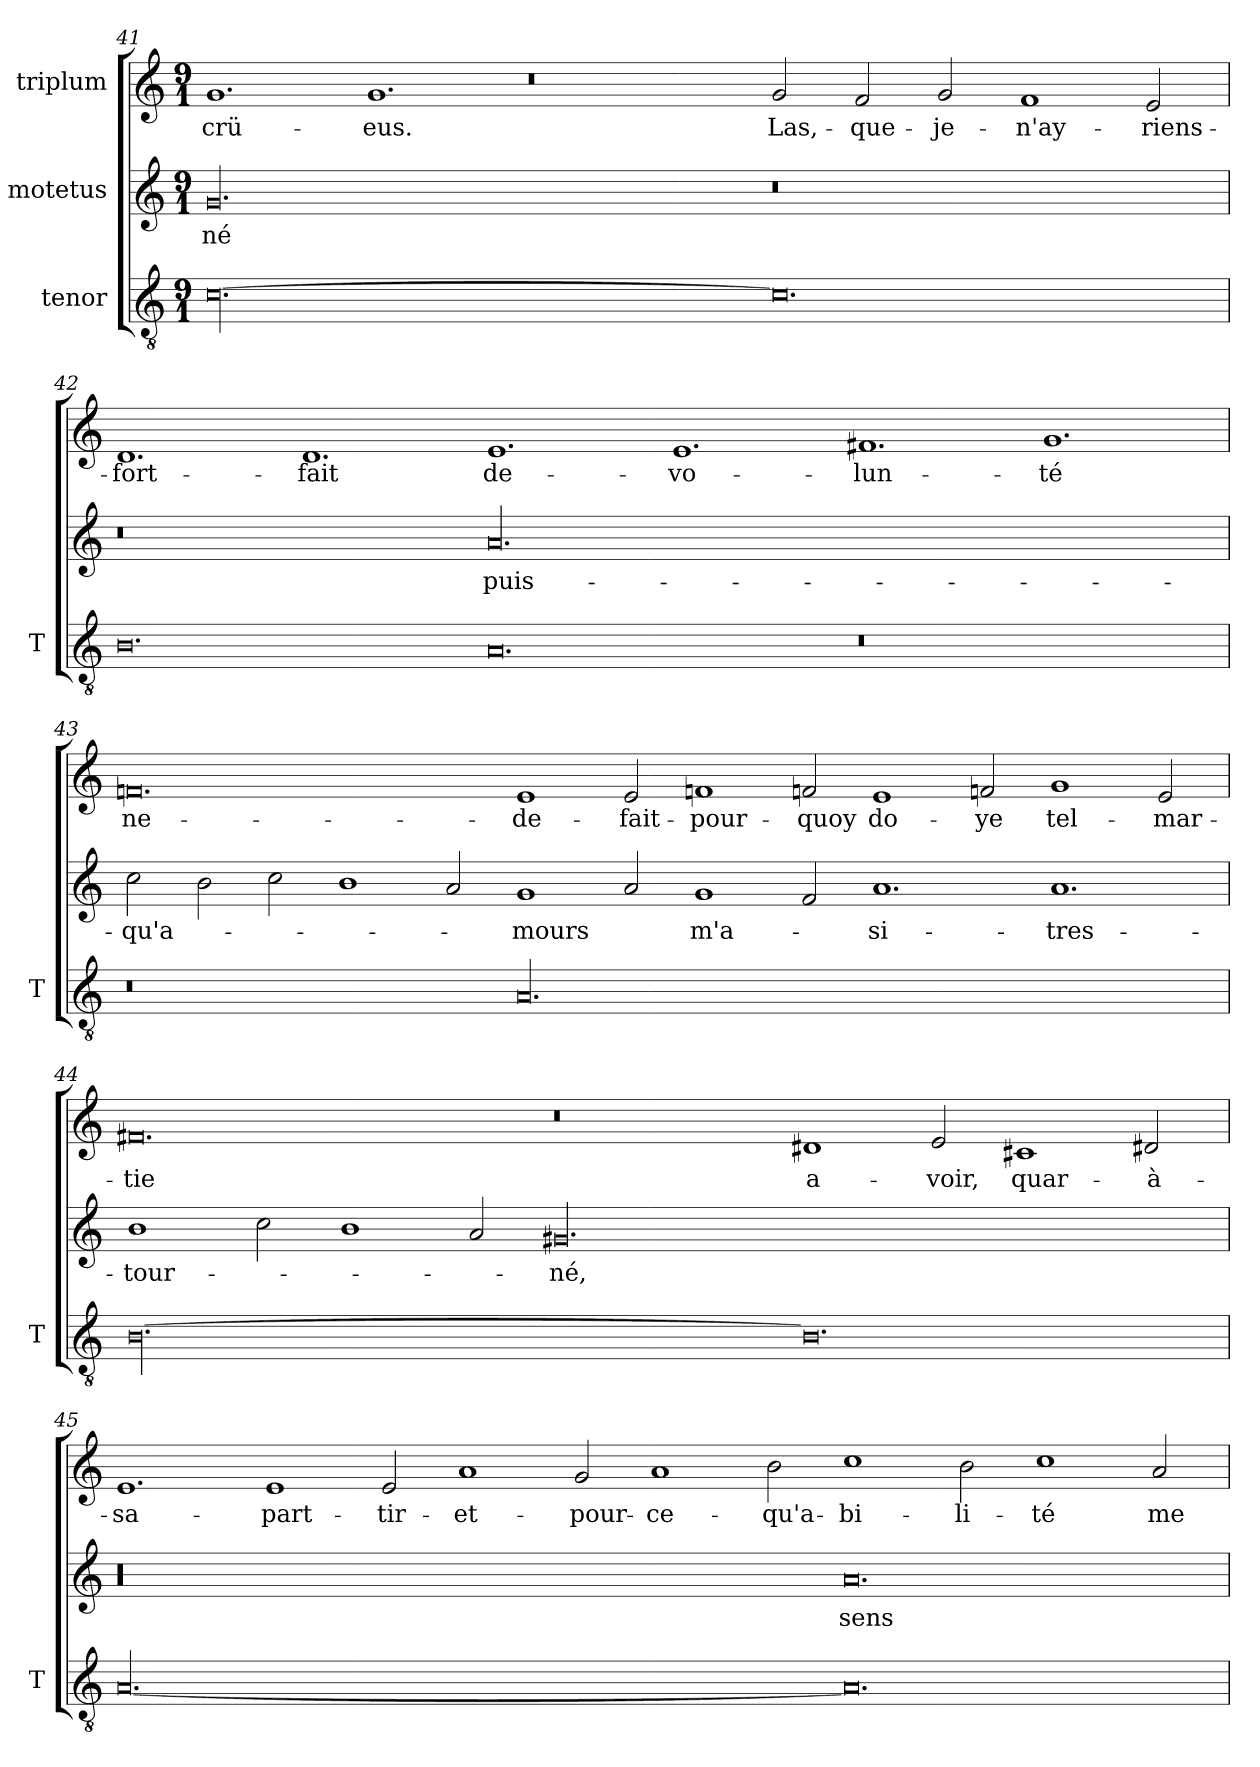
**kern	**kern	**text	**kern	**text
*part3	*part2	*part2	*part1	*part1
*staff3	*staff2	*staff2	*staff1	*staff1
*I"tenor	*I"motetus	*	*I"triplum	*
*I'T	*	*	*	*
!!LO:PB:g=z
*clefGv2	*clefG2	*	*clefG2	*
*k[]	*k[]	*	*k[]	*
*C:	*C:	*	*C:	*
*M9/1	*M9/1	*	*M9/1	*
=41	=41	=41	=41	=41
[00.c\	00.g/	-né	1.g/	crü-
.	.	.	1.g/	-eus.
.	.	.	0.r	.
0.c\]	0.r	.	2g/	Las,-
.	.	.	2f/	que-
.	.	.	2g/	je-
.	.	.	1f/	n'ay-
.	.	.	2e/	riens-
=42	=42	=42	=42	=42
0.B\	0.r	.	1.d/	fort-
.	.	.	1.d/	-fait
0.A/	00.a/	puis-	1.e/	de-
.	.	.	1.e/	vo-
0.r	.	.	1.f#X/	-lun-
.	.	.	1.g/	-té
!!LO:LB:g=z
=43	=43	=43	=43	=43
0.r	2cc\	qu'a-	0.fn/	ne-
.	2b\	.	.	.
.	2cc\	.	.	.
.	1b\	.	.	.
.	2a/	.	.	.
00.A/	1g/	-mours	1e/	de-
.	2a/	.	2e/	fait-
.	1g/	m'a-	1fn/	pour-
.	2f/	.	2fn/	-quoy
.	1.a/	si-	1e/	do-
.	.	.	2fn/	-ye
.	1.a/	tres-	1g/	tel-
.	.	.	2e/	mar-
=44	=44	=44	=44	=44
[00.B\	1b\	-tour-	0.f#X/	-tie
.	2cc\	.	.	.
.	1b\	.	.	.
.	2a/	.	.	.
.	00.g#X/	-né,	0.r	.
0.B\]	.	.	1d#X/	a-
.	.	.	2e/	-voir,
.	.	.	1c#X/	quar-
.	.	.	2d#X/	à-
!!LO:LB:g=z
=45	=45	=45	=45	=45
[00.A/	00.r	.	1.e/	sa-
.	.	.	1e/	part-
.	.	.	2e/	tir-
.	.	.	1a/	et-
.	.	.	2g/	pour-
.	.	.	1a/	ce-
.	.	.	2b\	qu'a-
0.A/]	0.a/	sens-	1cc\	-bi-
.	.	.	2b\	-li-
.	.	.	1cc\	-té
.	.	.	2a/	me-
=	=	=	=	=
*-	*-	*-	*-	*-
